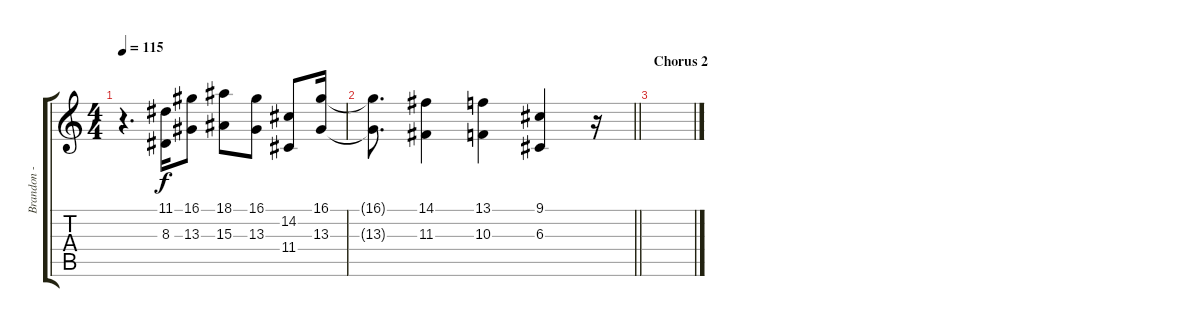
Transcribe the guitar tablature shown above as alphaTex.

\track ("Brandon - Synth" "Brandon - ") {instrument lead2sawtooth}
\staff {score tabs}
\tuning (E4 B3 G3 D3 A2 E2) {hide}
\ts (4 4)
\tempo 115
\clef g2
\ks c
r.4{d dy f} (11.1{t} 8.3{t}).16 (16.1 13.3).8 (18.1 15.3).8 (16.1 13.3).8 (14.2 11.4).8 (16.1 13.3).16 |
\barLineRight lightlight
(16.1{t} 13.3{t}).8{d} (14.1 11.3).4 (13.1 10.3).4 (9.1 6.3).4 r.16 |
\section ("" "Chorus 2")
